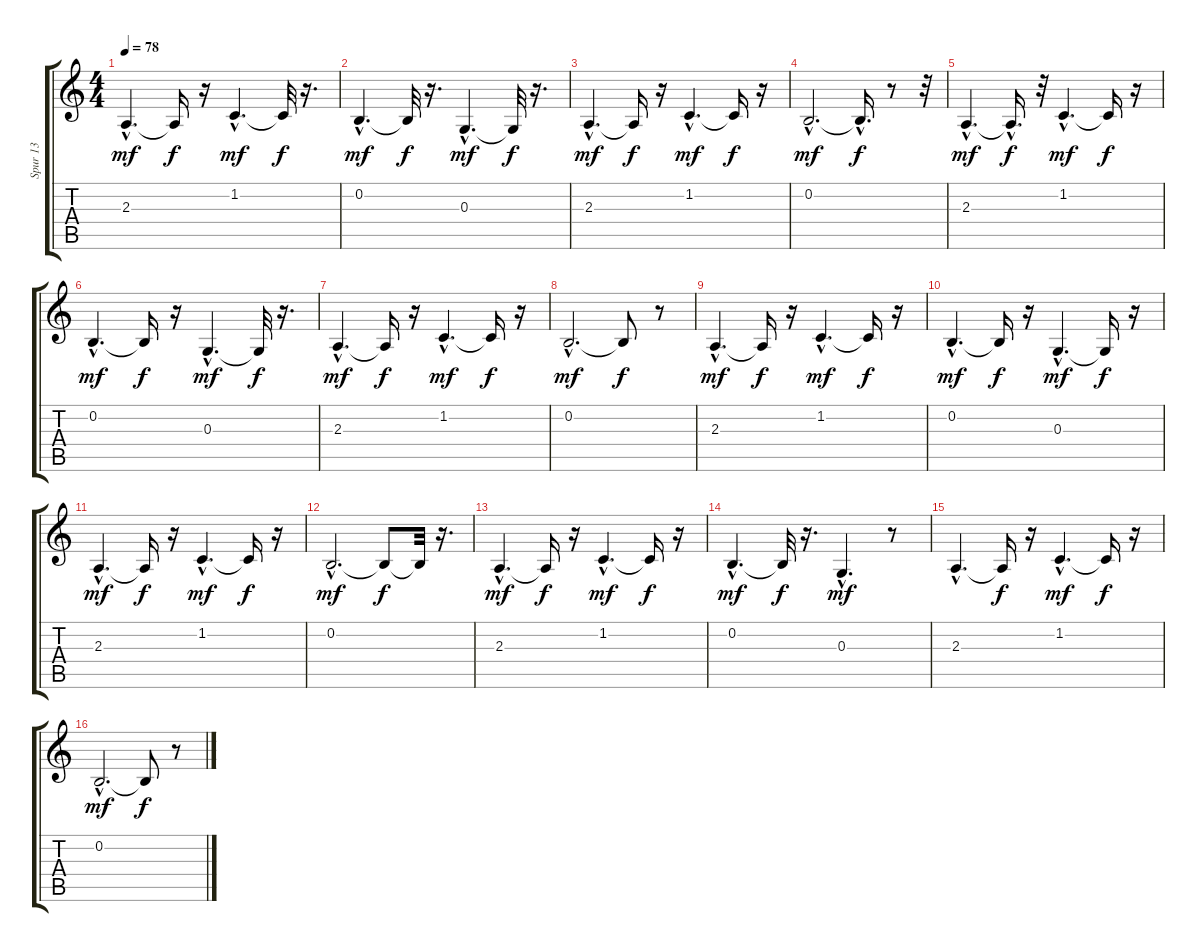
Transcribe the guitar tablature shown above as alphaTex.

\track ("Spur 13" "Spur 13") {instrument marimba}
\staff {score tabs}
\tuning (E4 B3 G3 D3 A2 E2) {hide}
\ts (4 4)
\tempo 78
\clef g2
\ks c
2.3{hac}.4{d dy mf} 2.3{t}.16{dy f} r.16 1.2{hac}.4{d dy mf} 1.2{t}.32{dy f} r.16{d} |
0.2{hac}.4{d dy mf} 0.2{t}.32{dy f} r.16{d} 0.3{hac}.4{d dy mf} 0.3{t}.32{dy f} r.16{d} |
2.3{hac}.4{d dy mf} 2.3{t}.16{dy f} r.16 1.2{hac}.4{d dy mf} 1.2{t}.16{dy f} r.16 |
0.2{hac}.2{d dy mf} 0.2{hac t}.16{d dy f} r.8 r.32 |
2.3{hac}.4{d dy mf} 2.3{hac t}.16{d dy f} r.32 1.2{hac}.4{d dy mf} 1.2{t}.16{dy f} r.16 |
0.2{hac}.4{d dy mf} 0.2{t}.16{dy f} r.16 0.3{hac}.4{d dy mf} 0.3{t}.32{dy f} r.16{d} |
2.3{hac}.4{d dy mf} 2.3{t}.16{dy f} r.16 1.2{hac}.4{d dy mf} 1.2{t}.16{dy f} r.16 |
0.2{hac}.2{d dy mf} 0.2{t}.8{dy f} r.8 |
2.3{hac}.4{d dy mf} 2.3{t}.16{dy f} r.16 1.2{hac}.4{d dy mf} 1.2{t}.16{dy f} r.16 |
0.2{hac}.4{d dy mf} 0.2{t}.16{dy f} r.16 0.3{hac}.4{d dy mf} 0.3{t}.16{dy f} r.16 |
2.3{hac}.4{d dy mf} 2.3{t}.16{dy f} r.16 1.2{hac}.4{d dy mf} 1.2{t}.16{dy f} r.16 |
0.2{hac}.2{d dy mf} 0.2{t}.8{dy f} 0.2{t}.32 r.16{d} |
2.3{hac}.4{d dy mf} 2.3{t}.16{dy f} r.16 1.2{hac}.4{d dy mf} 1.2{t}.16{dy f} r.16 |
0.2{hac}.4{d dy mf} 0.2{t}.32{dy f} r.16{d} 0.3{hac}.4{d dy mf} r.8 |
2.3{hac}.4{d} 2.3{t}.16{dy f} r.16 1.2{hac}.4{d dy mf} 1.2{t}.16{dy f} r.16 |
0.2{hac}.2{d dy mf} 0.2{t}.8{dy f} r.8
